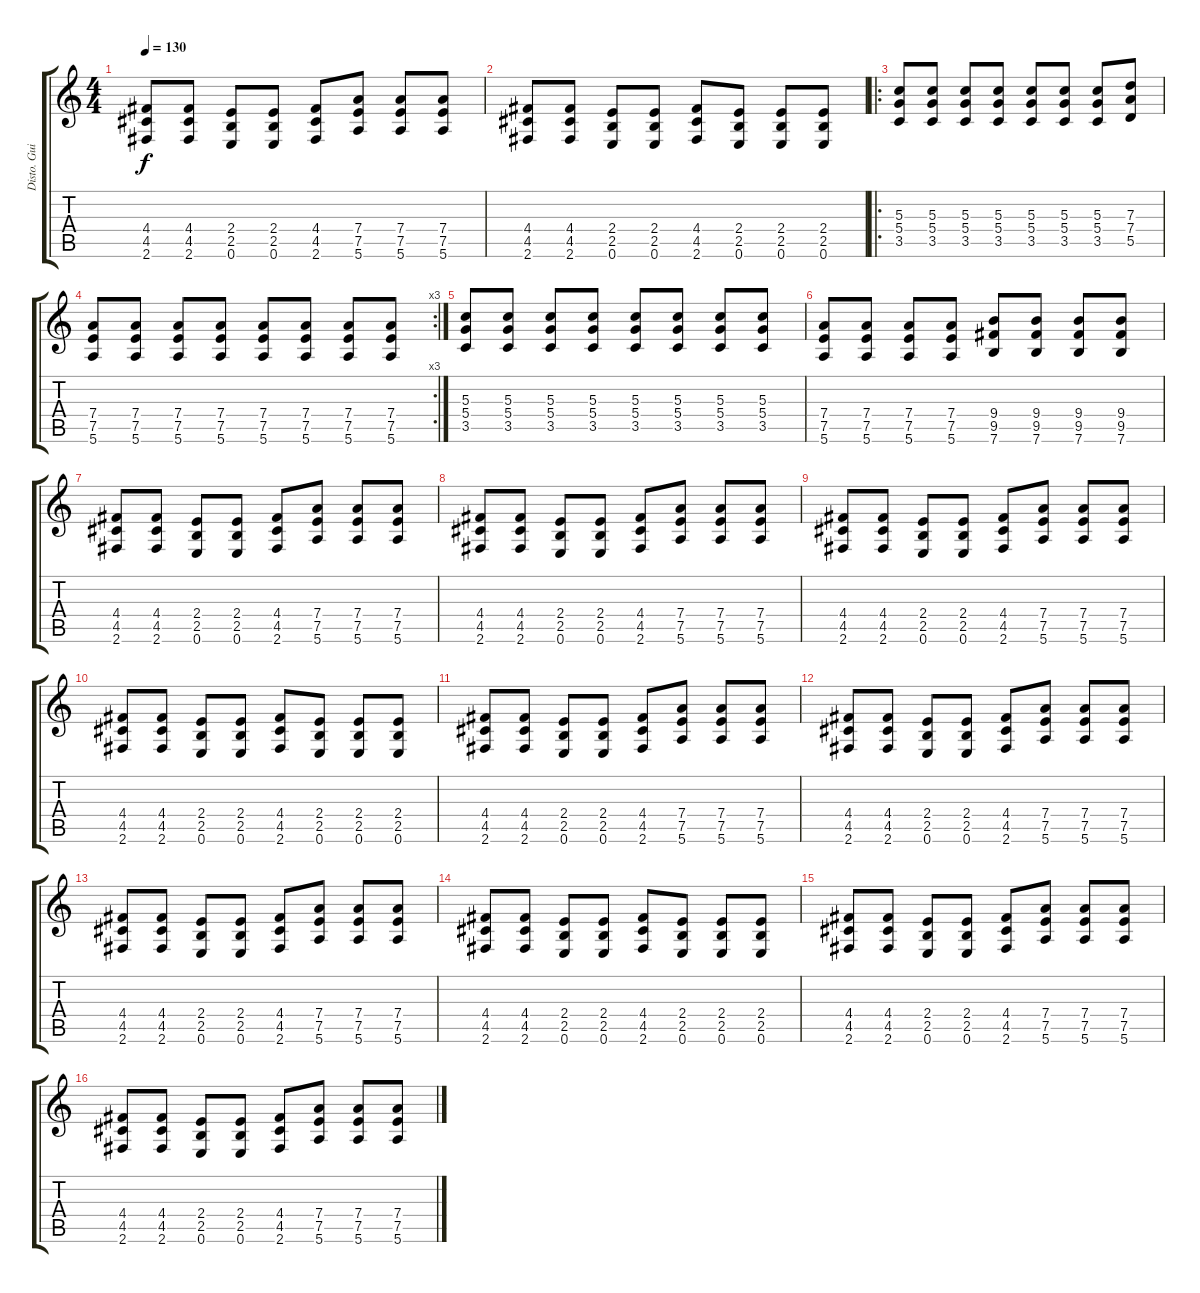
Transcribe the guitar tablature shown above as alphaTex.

\track ("Disto. Guitar (5)" "Disto. Gui") {instrument distortionguitar}
\staff {score tabs}
\tuning (E4 B3 G3 D3 A2 E2) {hide}
\ts (4 4)
\tempo 130
\clef g2
\ks c
(4.4 4.5 2.6).8{dy f} (4.4 4.5 2.6).8 (2.4 2.5 0.6).8 (2.4 2.5 0.6).8 (4.4 4.5 2.6).8 (7.4 7.5 5.6).8 (7.4 7.5 5.6).8 (7.4 7.5 5.6).8 |
(4.4 4.5 2.6).8 (4.4 4.5 2.6).8 (2.4 2.5 0.6).8 (2.4 2.5 0.6).8 (4.4 4.5 2.6).8 (2.4 2.5 0.6).8 (2.4 2.5 0.6).8 (2.4 2.5 0.6).8 |
\ro
(5.3 5.4 3.5).8 (5.3 5.4 3.5).8 (5.3 5.4 3.5).8 (5.3 5.4 3.5).8 (5.3 5.4 3.5).8 (5.3 5.4 3.5).8 (5.3 5.4 3.5).8 (7.3 7.4 5.5).8 |
\rc 3
(7.4 7.5 5.6).8 (7.4 7.5 5.6).8 (7.4 7.5 5.6).8 (7.4 7.5 5.6).8 (7.4 7.5 5.6).8 (7.4 7.5 5.6).8 (7.4 7.5 5.6).8 (7.4 7.5 5.6).8 |
(5.3 5.4 3.5).8 (5.3 5.4 3.5).8 (5.3 5.4 3.5).8 (5.3 5.4 3.5).8 (5.3 5.4 3.5).8 (5.3 5.4 3.5).8 (5.3 5.4 3.5).8 (5.3 5.4 3.5).8 |
(7.4 7.5 5.6).8 (7.4 7.5 5.6).8 (7.4 7.5 5.6).8 (7.4 7.5 5.6).8 (9.4 9.5 7.6).8 (9.4 9.5 7.6).8 (9.4 9.5 7.6).8 (9.4 9.5 7.6).8 |
(4.4 4.5 2.6).8 (4.4 4.5 2.6).8 (2.4 2.5 0.6).8 (2.4 2.5 0.6).8 (4.4 4.5 2.6).8 (7.4 7.5 5.6).8 (7.4 7.5 5.6).8 (7.4 7.5 5.6).8 |
(4.4 4.5 2.6).8 (4.4 4.5 2.6).8 (2.4 2.5 0.6).8 (2.4 2.5 0.6).8 (4.4 4.5 2.6).8 (7.4 7.5 5.6).8 (7.4 7.5 5.6).8 (7.4 7.5 5.6).8 |
(4.4 4.5 2.6).8 (4.4 4.5 2.6).8 (2.4 2.5 0.6).8 (2.4 2.5 0.6).8 (4.4 4.5 2.6).8 (7.4 7.5 5.6).8 (7.4 7.5 5.6).8 (7.4 7.5 5.6).8 |
(4.4 4.5 2.6).8 (4.4 4.5 2.6).8 (2.4 2.5 0.6).8 (2.4 2.5 0.6).8 (4.4 4.5 2.6).8 (2.4 2.5 0.6).8 (2.4 2.5 0.6).8 (2.4 2.5 0.6).8 |
(4.4 4.5 2.6).8 (4.4 4.5 2.6).8 (2.4 2.5 0.6).8 (2.4 2.5 0.6).8 (4.4 4.5 2.6).8 (7.4 7.5 5.6).8 (7.4 7.5 5.6).8 (7.4 7.5 5.6).8 |
(4.4 4.5 2.6).8 (4.4 4.5 2.6).8 (2.4 2.5 0.6).8 (2.4 2.5 0.6).8 (4.4 4.5 2.6).8 (7.4 7.5 5.6).8 (7.4 7.5 5.6).8 (7.4 7.5 5.6).8 |
(4.4 4.5 2.6).8 (4.4 4.5 2.6).8 (2.4 2.5 0.6).8 (2.4 2.5 0.6).8 (4.4 4.5 2.6).8 (7.4 7.5 5.6).8 (7.4 7.5 5.6).8 (7.4 7.5 5.6).8 |
(4.4 4.5 2.6).8 (4.4 4.5 2.6).8 (2.4 2.5 0.6).8 (2.4 2.5 0.6).8 (4.4 4.5 2.6).8 (2.4 2.5 0.6).8 (2.4 2.5 0.6).8 (2.4 2.5 0.6).8 |
(4.4 4.5 2.6).8 (4.4 4.5 2.6).8 (2.4 2.5 0.6).8 (2.4 2.5 0.6).8 (4.4 4.5 2.6).8 (7.4 7.5 5.6).8 (7.4 7.5 5.6).8 (7.4 7.5 5.6).8 |
(4.4 4.5 2.6).8 (4.4 4.5 2.6).8 (2.4 2.5 0.6).8 (2.4 2.5 0.6).8 (4.4 4.5 2.6).8 (7.4 7.5 5.6).8 (7.4 7.5 5.6).8 (7.4 7.5 5.6).8
